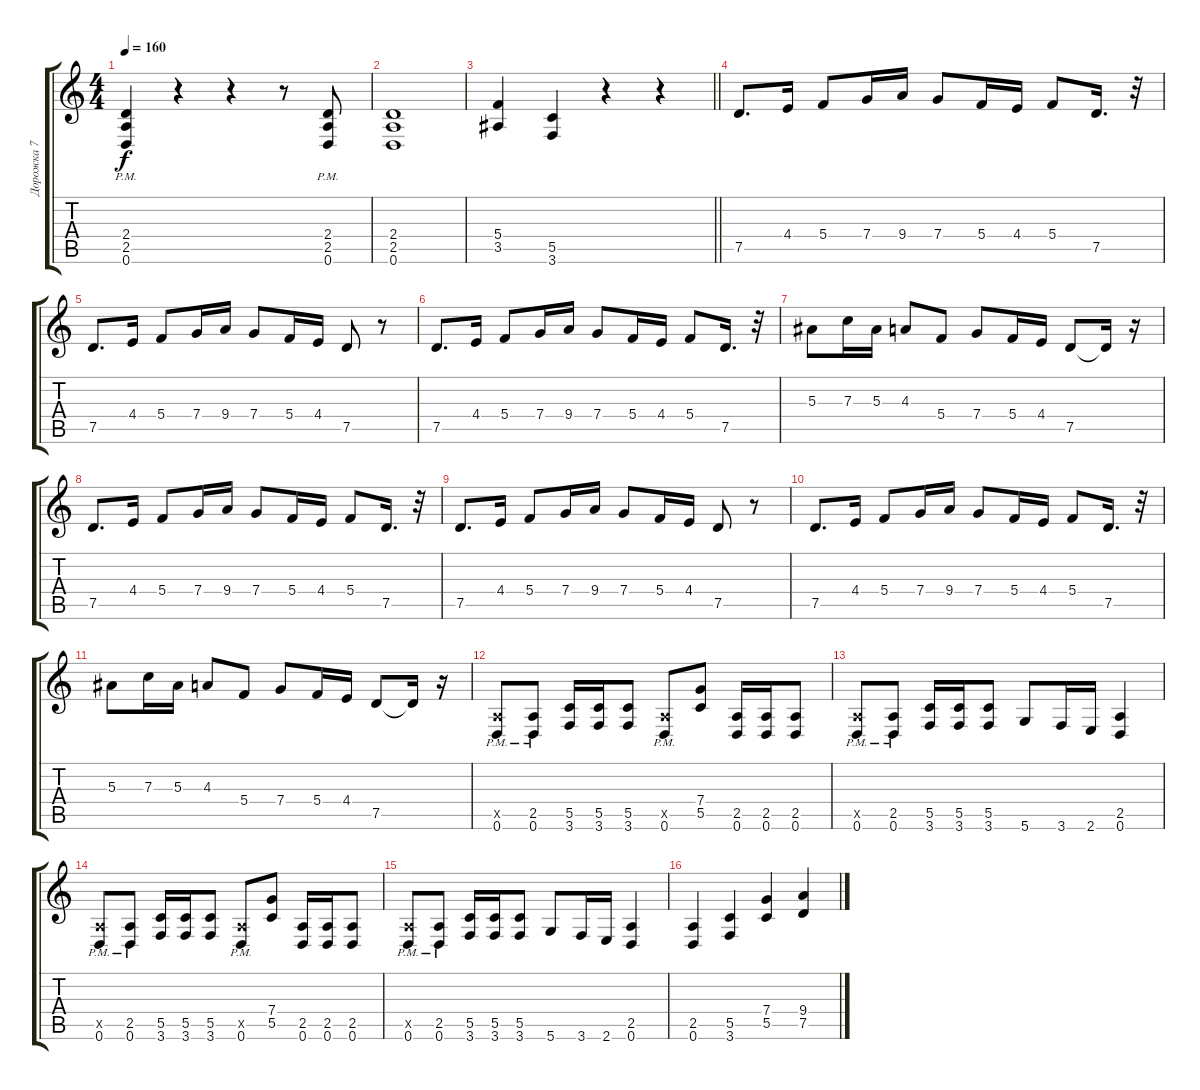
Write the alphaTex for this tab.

\track ("Дорожка 7" "Дорожка 7") {instrument overdrivenguitar}
\staff {score tabs}
\tuning (D4 A3 F3 C3 G2 D2) {hide}
\ts (4 4)
\tempo 160
\clef g2
\ks c
(2.4{pm} 2.5{pm} 0.6{pm}).4{dy f} r.4 r.4 r.8 (2.4{pm} 2.5{pm} 0.6{pm}).8 |
(2.4 2.5 0.6).1 |
\barLineRight lightlight
(5.4 3.5).4 (5.5 3.6).4 r.4 r.4 |
\section ("" "")
7.5.8{d} 4.4.16 5.4.8 7.4.16 9.4.16 7.4.8 5.4.16 4.4.16 5.4.8 7.5.16{d} r.32 |
7.5.8{d} 4.4.16 5.4.8 7.4.16 9.4.16 7.4.8 5.4.16 4.4.16 7.5.8 r.8 |
7.5.8{d} 4.4.16 5.4.8 7.4.16 9.4.16 7.4.8 5.4.16 4.4.16 5.4.8 7.5.16{d} r.32 |
5.3.8 7.3.16 5.3.16 4.3.8 5.4.8 7.4.8 5.4.16 4.4.16 7.5.8 7.5{t}.16 r.16 |
7.5.8{d} 4.4.16 5.4.8 7.4.16 9.4.16 7.4.8 5.4.16 4.4.16 5.4.8 7.5.16{d} r.32 |
7.5.8{d} 4.4.16 5.4.8 7.4.16 9.4.16 7.4.8 5.4.16 4.4.16 7.5.8 r.8 |
7.5.8{d} 4.4.16 5.4.8 7.4.16 9.4.16 7.4.8 5.4.16 4.4.16 5.4.8 7.5.16{d} r.32 |
5.3.8 7.3.16 5.3.16 4.3.8 5.4.8 7.4.8 5.4.16 4.4.16 7.5.8 7.5{t}.16 r.16 |
(2.5{x} 0.6{pm}).8 (2.5 0.6{pm}).8 (5.5 3.6).16 (5.5 3.6).16 (5.5 3.6).8 (2.5{x} 0.6{pm}).8 (7.4 5.5).8 (2.5 0.6).16 (2.5 0.6).16 (2.5 0.6).8 |
(2.5{x} 0.6{pm}).8 (2.5 0.6{pm}).8 (5.5 3.6).16 (5.5 3.6).16 (5.5 3.6).8 5.6.8 3.6.16 2.6.16 (2.5 0.6).4 |
(2.5{x} 0.6{pm}).8 (2.5 0.6{pm}).8 (5.5 3.6).16 (5.5 3.6).16 (5.5 3.6).8 (2.5{x} 0.6{pm}).8 (7.4 5.5).8 (2.5 0.6).16 (2.5 0.6).16 (2.5 0.6).8 |
(2.5{x} 0.6{pm}).8 (2.5 0.6{pm}).8 (5.5 3.6).16 (5.5 3.6).16 (5.5 3.6).8 5.6.8 3.6.16 2.6.16 (2.5 0.6).4 |
(2.5 0.6).4 (5.5 3.6).4 (7.4 5.5).4 (9.4 7.5).4
